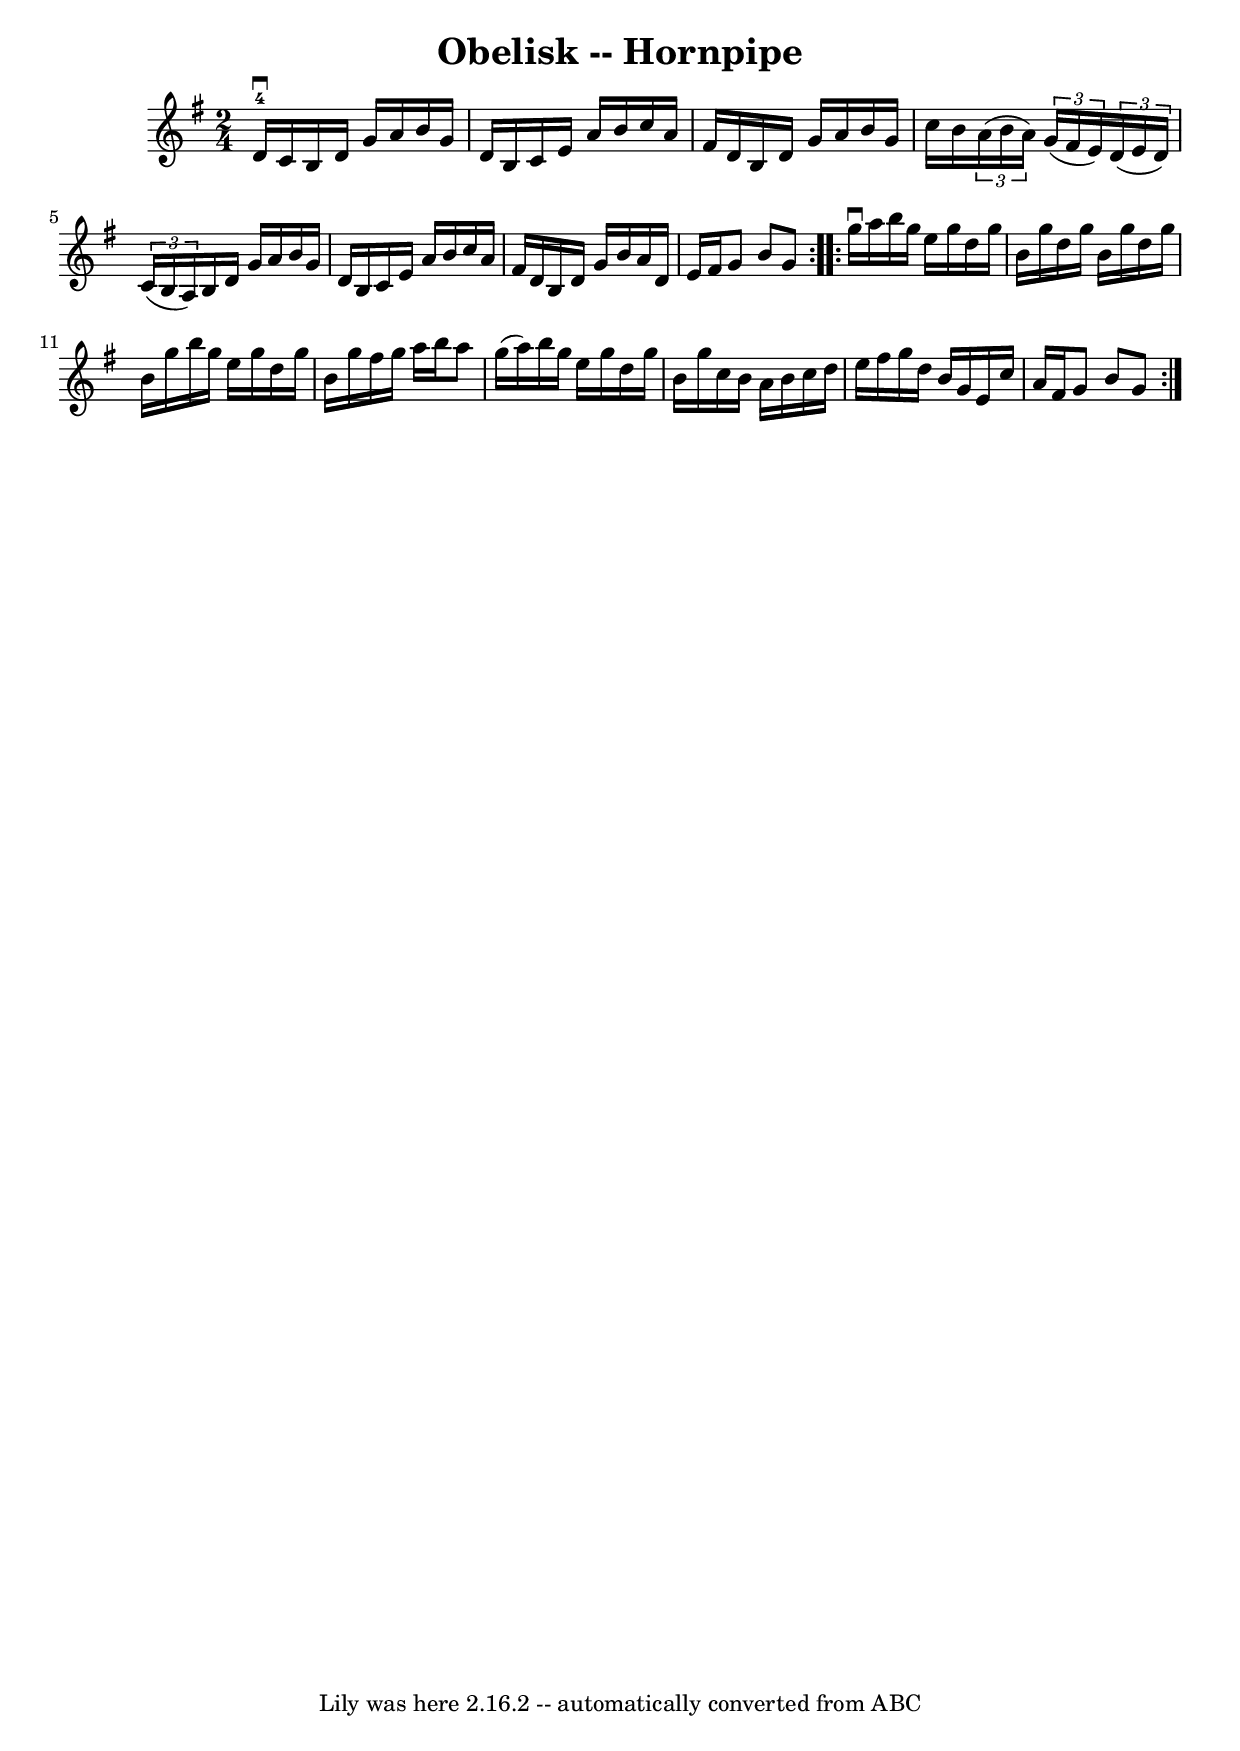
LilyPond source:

\version "2.7.40"
\include "Mammoth.ily"
\header {
	%% book = "Cole's 1000 Fiddle Tunes"
	crossRefNumber = "1"
	footnotes = ""
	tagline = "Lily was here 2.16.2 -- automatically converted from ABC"
	title = "Obelisk -- Hornpipe"
}
voicedefault =  {


\repeat volta 2 {
\time 2/4 
\key g \major d'16-4^\downbow c'16  |
 b16 d'16   
 g'16 a'16 b'16 g'16 d'16 b16  |
 c'16 e'16 a'16   
 b'16 c''16 a'16 fis'16 d'16  |
 b16 d'16 g'16    
a'16 b'16 g'16 c''16 b'16  |
   \times 2/3 { a'16 (b'16  
 a'16) }   \times 2/3 { g'16 (fis'16 e'16) }   \times 2/3 {   
d'16 (e'16 d'16) }   \times 2/3 { c'16 (b16 a16) } |
 
 b16 d'16 g'16 a'16 b'16 g'16 d'16 b16  |
 c'16 
 e'16 a'16 b'16 c''16 a'16 fis'16 d'16  |
 b16    
d'16 g'16 b'16 a'16 d'16 e'16 fis'16  |
 g'8 b'8   
 g'8  }     \repeat volta 2 { g''16^\downbow a''16  |
 b''16    
g''16 e''16 g''16 d''16 g''16 b'16 g''16  |
 d''16    
g''16 b'16 g''16 d''16 g''16 b'16 g''16  |
 b''16    
g''16 e''16 g''16 d''16 g''16 b'16 g''16  |
 fis''16  
 g''16 a''16 b''16 a''8 g''16 (a''16) |
 b''16    
g''16 e''16 g''16 d''16 g''16 b'16 g''16  |
 c''16    
b'16 a'16 b'16 c''16 d''16 e''16 fis''16  |
 g''16    
d''16 b'16 g'16 e'16 c''16 a'16 fis'16  |
 g'8 b'8 
 g'8  }   
}

\score{
    <<

	\context Staff="default"
	{
	    \voicedefault 
	}

    >>
	\layout {
	}
	\midi {}
}
